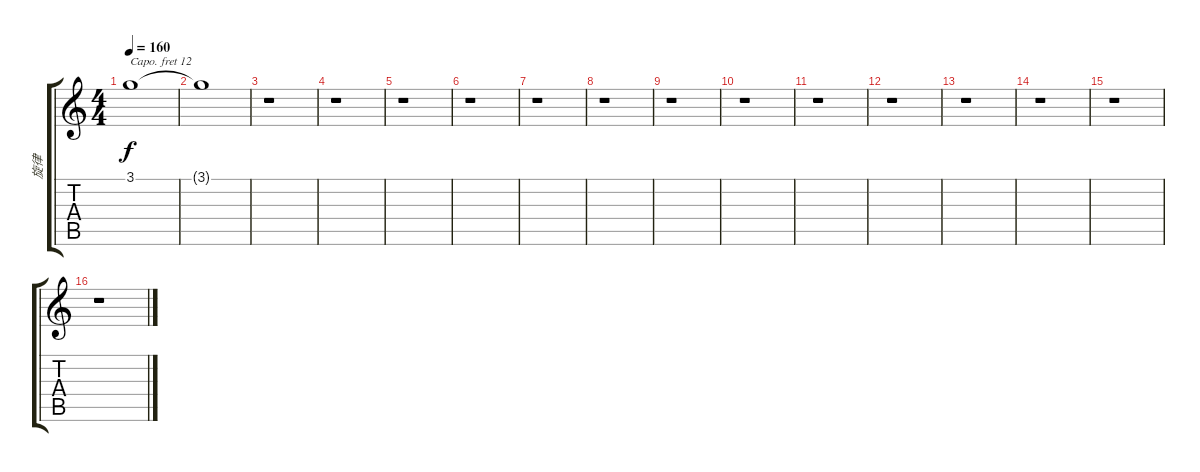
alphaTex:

\track ("旋律" "旋律") {instrument panflute}
\staff {score tabs}
\capo 12
\tuning (E4 B3 G3 D3 A2 E2) {hide}
\ts (4 4)
\tempo 160
\clef g2
\ks c
3.1.1{dy f} |
3.1{t}.1 |
r.1 |
r.1 |
r.1 |
r.1 |
r.1 |
r.1 |
r.1 |
r.1 |
r.1 |
r.1 |
r.1 |
r.1 |
r.1 |
r.1
